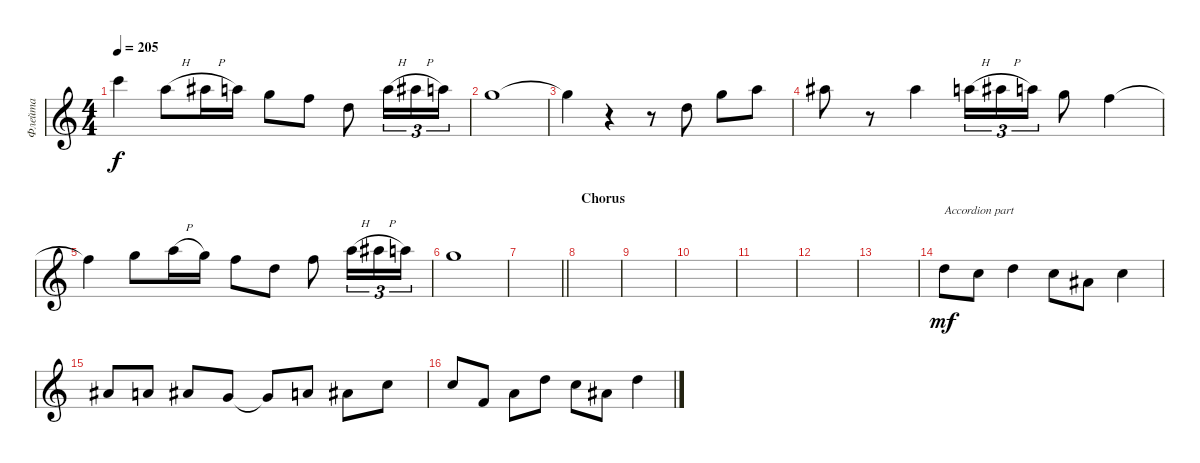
\track ("Флейта" "Флейта") {instrument flute}
\staff {score}
\tuning (E4 B3 G3 D3 A2 E2) {hide}
\ts (4 4)
\tempo 205
\clef g2
\ks aminor
20.1{t}.4{dy f} 17.1{h}.8 18.1{h}.16 17.1.16 20.2.8 18.2.8 19.3.8 17.1{h}.16{tu (3 2)} 18.1{h}.16{tu (3 2)} 17.1.16{tu (3 2)} |
20.2.1 |
20.2{t}.4 r.4 r.8 19.3.8 20.2.8 22.2.8 |
18.1.8 r.8 18.1.4 17.1{h}.16{tu (3 2)} 18.1{h}.16{tu (3 2)} 17.1.16{tu (3 2)} 20.2.8 18.2.4 |
18.2{t}.4 15.1.8 17.1{h}.16 15.1.16 18.2.8 15.2.8 18.2.8 17.1{h}.16{tu (3 2)} 18.1{h}.16{tu (3 2)} 17.1.16{tu (3 2)} |
15.1.1 |
\barLineRight lightlight
|
\section ("" "Chorus")
|
|
|
|
|
|
10.1.8{txt "Accordion part" dy mf instrument accordion} 8.1.8 10.1.4 8.1.8 6.1.8 8.1.4 |
6.1.8 5.1.8 6.1.8 3.1.8 3.1{t}.8 5.1.8 6.1.8 8.1.8 |
8.1.8 6.2.8 5.1.8 10.1.8 8.1.8 6.1.8 10.1.4
